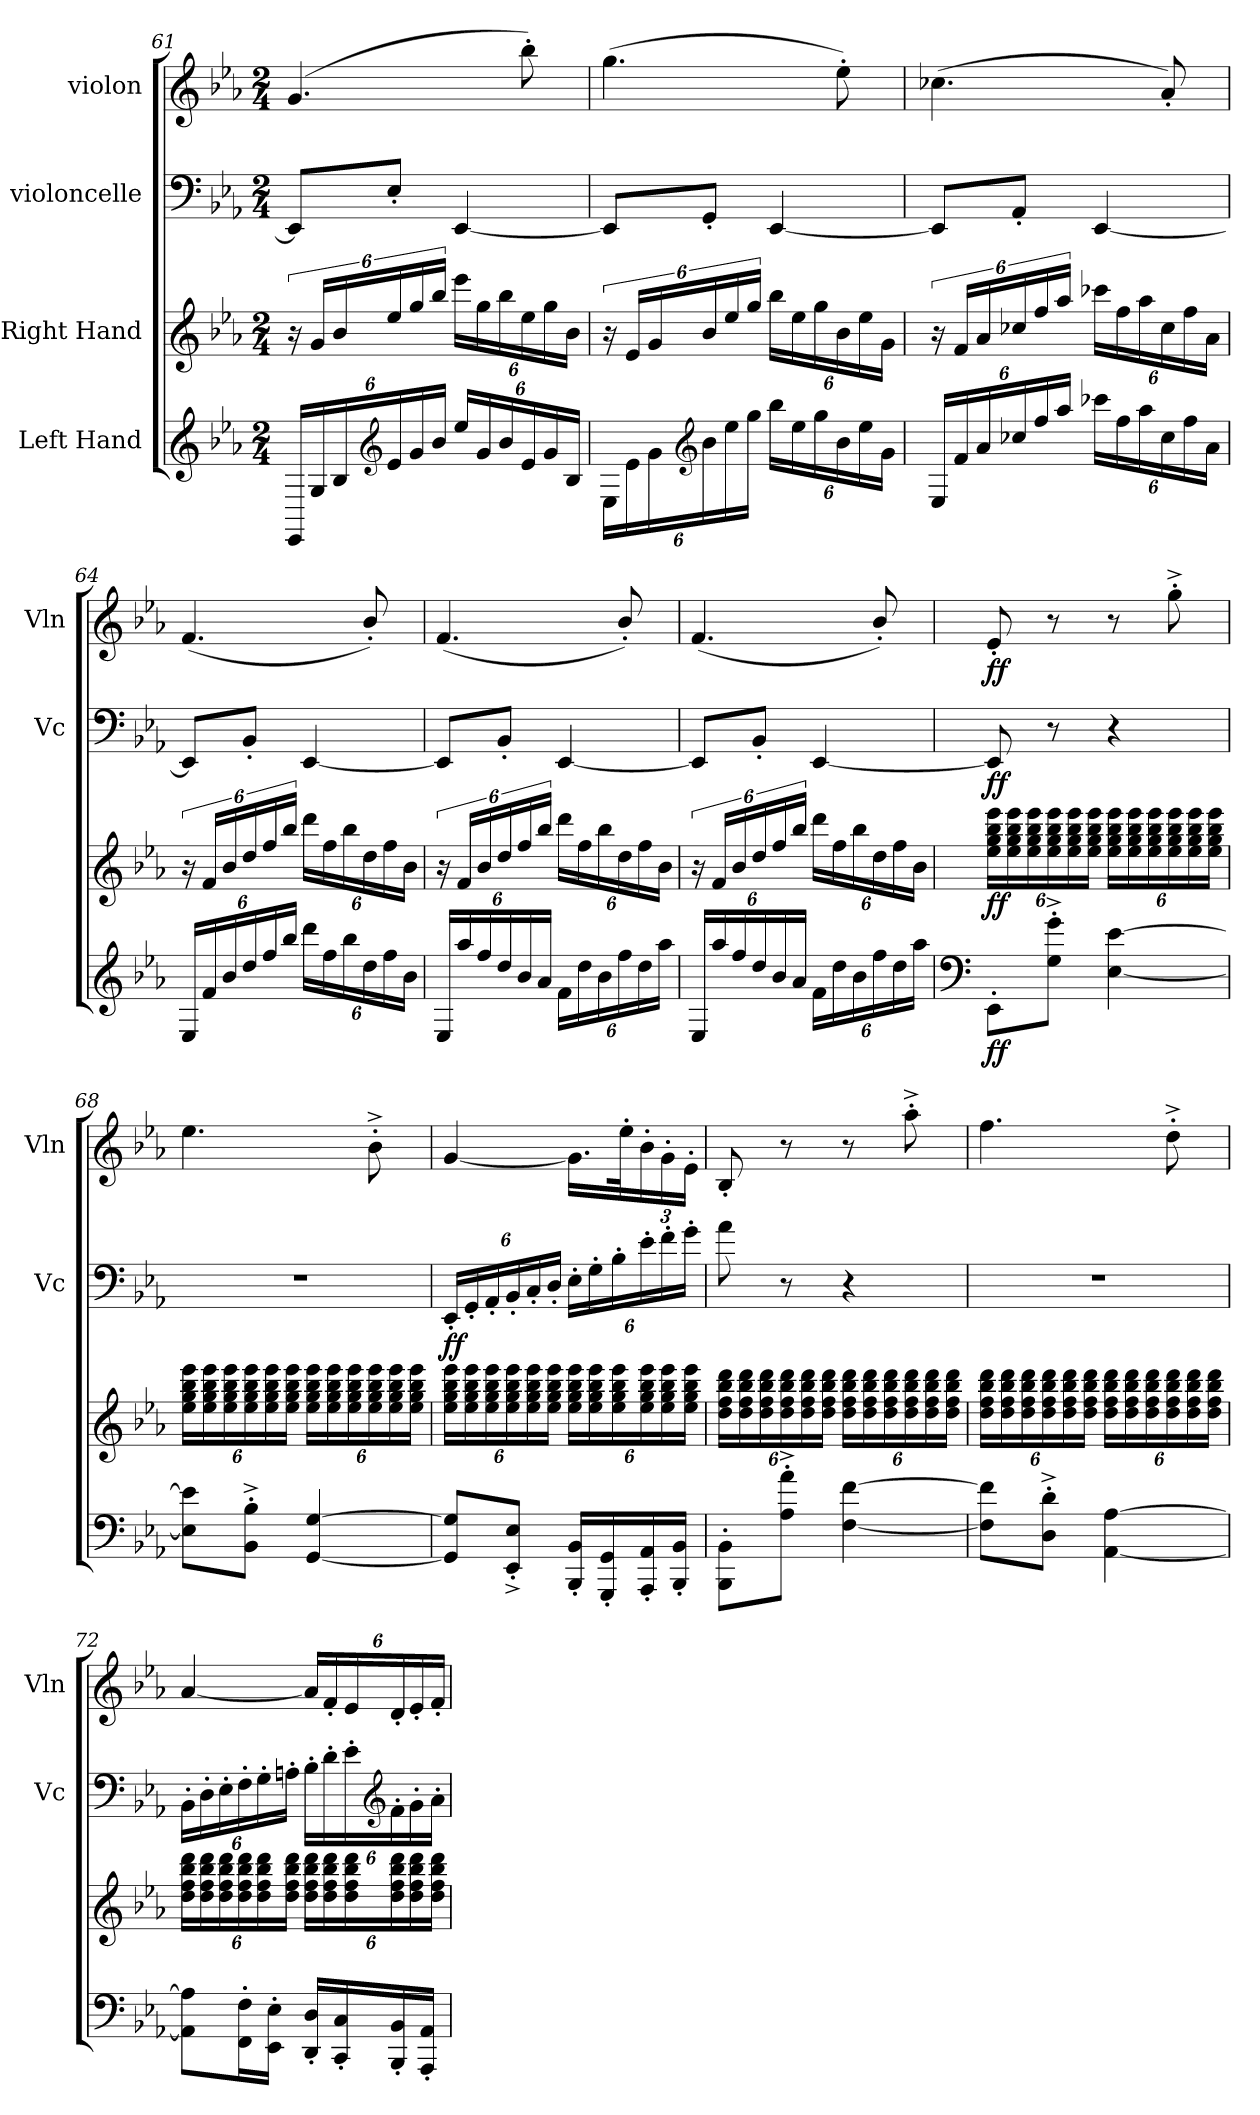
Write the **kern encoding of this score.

**kern	**dynam	**kern	**dynam	**kern	**dynam	**kern	**dynam
*part4	*part4	*part3	*part3	*part2	*part2	*part1	*part1
*staff4	*staff4	*staff3	*staff3	*staff2	*staff2	*staff1	*staff1
*I"Left Hand	*	*I"Right Hand	*	*I"violoncelle	*	*I"violon	*
*	*	*	*	*I'Vc	*	*I'Vln	*
*clefG2	*	*clefG2	*	*clefF4	*	*clefG2	*
*k[b-e-a-]	*	*k[b-e-a-]	*	*k[b-e-a-]	*	*k[b-e-a-]	*
*M2/4	*	*M2/4	*	*M2/4	*	*M2/4	*
*Xbrackettup	*	*	*	*	*	*	*
=61	=61	=61	=61	=61	=61	=61	=61
24EE-/LL	.	24r	.	8EE-/L]	.	(>4.g/	.
24G/	.	24g/LL	.	.	.	.	.
24B-/	.	24b-/	.	.	.	.	.
*clefG2	*	*	*	*	*	*	*
*	*	*Xbrackettup	*	*	*	*	*
24e-/	.	24ee-/	.	8E-'/J	.	.	.
24g/	.	24gg/	.	.	.	.	.
24b-/JJ	.	24bb-/JJ	.	.	.	.	.
24ee-/LL	.	24eee-\LL	.	[4EE-/	.	.	.
24g/	.	24gg\	.	.	.	.	.
24b-/	.	24bb-\	.	.	.	.	.
24e-/	.	24ee-\	.	.	.	8bb-'\)	.
24g/	.	24gg\	.	.	.	.	.
24B-/JJ	.	24b-\JJ	.	.	.	.	.
=62	=62	=62	=62	=62	=62	=62	=62
*	*	*brackettup	*	*	*	*	*
24E-\LL	.	24r	.	8EE-/L]	.	(>4.gg\	.
24e-\	.	24e-/LL	.	.	.	.	.
24g\	.	24g/	.	.	.	.	.
*clefG2	*	*	*	*	*	*	*
*	*	*Xbrackettup	*	*	*	*	*
24b-\	.	24b-/	.	8GG'/J	.	.	.
24ee-\	.	24ee-/	.	.	.	.	.
24gg\JJ	.	24gg/JJ	.	.	.	.	.
24bb-\LL	.	24bb-\LL	.	[4EE-/	.	.	.
24ee-\	.	24ee-\	.	.	.	.	.
24gg\	.	24gg\	.	.	.	.	.
24b-\	.	24b-\	.	.	.	8ee-'\)	.
24ee-\	.	24ee-\	.	.	.	.	.
24g\JJ	.	24g\JJ	.	.	.	.	.
!!LO:LB:g=z
=63	=63	=63	=63	=63	=63	=63	=63
*	*	*brackettup	*	*	*	*	*
24E-/LL	.	24r	.	8EE-/L]	.	(>4.cc-X\	.
24f/	.	24f/LL	.	.	.	.	.
24a-/	.	24a-/	.	.	.	.	.
*	*	*Xbrackettup	*	*	*	*	*
24cc-X/	.	24cc-X/	.	8AA-'/J	.	.	.
24ff/	.	24ff/	.	.	.	.	.
24aa-/JJ	.	24aa-/JJ	.	.	.	.	.
24ccc-X\LL	.	24ccc-X\LL	.	[4EE-/	.	.	.
24ff\	.	24ff\	.	.	.	.	.
24aa-\	.	24aa-\	.	.	.	.	.
24cc-\	.	24cc-\	.	.	.	8a-'/)	.
24ff\	.	24ff\	.	.	.	.	.
24a-\JJ	.	24a-\JJ	.	.	.	.	.
=64	=64	=64	=64	=64	=64	=64	=64
*	*	*brackettup	*	*	*	*	*
24E-/LL	.	24r	.	8EE-/L]	.	(<4.f/	.
24f/	.	24f/LL	.	.	.	.	.
24b-/	.	24b-/	.	.	.	.	.
*	*	*Xbrackettup	*	*	*	*	*
24dd/	.	24dd/	.	8BB-'/J	.	.	.
24ff/	.	24ff/	.	.	.	.	.
24bb-/JJ	.	24bb-/JJ	.	.	.	.	.
24ddd\LL	.	24ddd\LL	.	[4EE-/	.	.	.
24ff\	.	24ff\	.	.	.	.	.
24bb-\	.	24bb-\	.	.	.	.	.
24dd\	.	24dd\	.	.	.	8b-'/)	.
24ff\	.	24ff\	.	.	.	.	.
24b-\JJ	.	24b-\JJ	.	.	.	.	.
=65	=65	=65	=65	=65	=65	=65	=65
*	*	*brackettup	*	*	*	*	*
24E-/LL	.	24r	.	8EE-/L]	.	(<4.f/	.
24aa-/	.	24f/LL	.	.	.	.	.
24ff/	.	24b-/	.	.	.	.	.
*	*	*Xbrackettup	*	*	*	*	*
24dd/	.	24dd/	.	8BB-'/J	.	.	.
24b-/	.	24ff/	.	.	.	.	.
24a-/JJ	.	24bb-/JJ	.	.	.	.	.
24f\LL	.	24ddd\LL	.	[4EE-/	.	.	.
24dd\	.	24ff\	.	.	.	.	.
24b-\	.	24bb-\	.	.	.	.	.
24ff\	.	24dd\	.	.	.	8b-'/)	.
24dd\	.	24ff\	.	.	.	.	.
24aa-\JJ	.	24b-\JJ	.	.	.	.	.
!!LO:PB:g=z
=66	=66	=66	=66	=66	=66	=66	=66
*	*	*brackettup	*	*	*	*	*
24E-/LL	.	24r	.	8EE-/L]	.	(<4.f/	.
24aa-/	.	24f/LL	.	.	.	.	.
24ff/	.	24b-/	.	.	.	.	.
*	*	*Xbrackettup	*	*	*	*	*
24dd/	.	24dd/	.	8BB-'/J	.	.	.
24b-/	.	24ff/	.	.	.	.	.
24a-/JJ	.	24bb-/JJ	.	.	.	.	.
24f\LL	.	24ddd\LL	.	[4EE-/	.	.	.
24dd\	.	24ff\	.	.	.	.	.
24b-\	.	24bb-\	.	.	.	.	.
24ff\	.	24dd\	.	.	.	8b-'/)	.
24dd\	.	24ff\	.	.	.	.	.
24aa-\JJ	.	24b-\JJ	.	.	.	.	.
=67	=67	=67	=67	=67	=67	=67	=67
*clefF4	*	*	*	*	*	*	*
!	!LO:DY:b	!	!LO:DY:b	!	!LO:DY:b	!	!LO:DY:b
8EE-'\L	ff	24ee-\ 24gg\ 24bb-\ 24eee-\LL	ff	8EE-/]	ff	8e-'/	ff
.	.	24ee-\ 24gg\ 24bb-\ 24eee-\	.	.	.	.	.
.	.	24ee-\ 24gg\ 24bb-\ 24eee-\	.	.	.	.	.
8G\'^ 8g\'^J	.	24ee-\ 24gg\ 24bb-\ 24eee-\	.	8r	.	8r	.
.	.	24ee-\ 24gg\ 24bb-\ 24eee-\	.	.	.	.	.
.	.	24ee-\ 24gg\ 24bb-\ 24eee-\JJ	.	.	.	.	.
[4E-\ [4e-\	.	24ee-\ 24gg\ 24bb-\ 24eee-\LL	.	4r	.	8r	.
.	.	24ee-\ 24gg\ 24bb-\ 24eee-\	.	.	.	.	.
.	.	24ee-\ 24gg\ 24bb-\ 24eee-\	.	.	.	.	.
.	.	24ee-\ 24gg\ 24bb-\ 24eee-\	.	.	.	8gg'^\	.
.	.	24ee-\ 24gg\ 24bb-\ 24eee-\	.	.	.	.	.
.	.	24ee-\ 24gg\ 24bb-\ 24eee-\JJ	.	.	.	.	.
=68	=68	=68	=68	=68	=68	=68	=68
8E-\] 8e-\]L	.	24ee-\ 24gg\ 24bb-\ 24eee-\LL	.	2r	.	4.ee-\	.
.	.	24ee-\ 24gg\ 24bb-\ 24eee-\	.	.	.	.	.
.	.	24ee-\ 24gg\ 24bb-\ 24eee-\	.	.	.	.	.
8BB-\'^ 8B-\'^J	.	24ee-\ 24gg\ 24bb-\ 24eee-\	.	.	.	.	.
.	.	24ee-\ 24gg\ 24bb-\ 24eee-\	.	.	.	.	.
.	.	24ee-\ 24gg\ 24bb-\ 24eee-\JJ	.	.	.	.	.
[4GG/ [4G/	.	24ee-\ 24gg\ 24bb-\ 24eee-\LL	.	.	.	.	.
.	.	24ee-\ 24gg\ 24bb-\ 24eee-\	.	.	.	.	.
.	.	24ee-\ 24gg\ 24bb-\ 24eee-\	.	.	.	.	.
.	.	24ee-\ 24gg\ 24bb-\ 24eee-\	.	.	.	8b-'^\	.
.	.	24ee-\ 24gg\ 24bb-\ 24eee-\	.	.	.	.	.
.	.	24ee-\ 24gg\ 24bb-\ 24eee-\JJ	.	.	.	.	.
!!LO:PB:g=z
=69	=69	=69	=69	=69	=69	=69	=69
*	*	*	*	*Xbrackettup	*	*	*
!	!	!	!	!	!LO:DY:b	!	!
8GG/] 8G/]L	.	24ee-\ 24gg\ 24bb-\ 24eee-\LL	.	24EE-'/LL	ff	[4g/	.
.	.	24ee-\ 24gg\ 24bb-\ 24eee-\	.	24GG'/	.	.	.
.	.	24ee-\ 24gg\ 24bb-\ 24eee-\	.	24AA-'/	.	.	.
8EE-/'^ 8E-/'^J	.	24ee-\ 24gg\ 24bb-\ 24eee-\	.	24BB-'/	.	.	.
.	.	24ee-\ 24gg\ 24bb-\ 24eee-\	.	24C'/	.	.	.
.	.	24ee-\ 24gg\ 24bb-\ 24eee-\JJ	.	24D'/JJ	.	.	.
16BBB-/' 16BB-/'LL	.	24ee-\ 24gg\ 24bb-\ 24eee-\LL	.	24E-'\LL	.	16.g\LL]	.
.	.	24ee-\ 24gg\ 24bb-\ 24eee-\	.	24G'\	.	.	.
16GGG/' 16GG/'	.	.	.	.	.	.	.
.	.	24ee-\ 24gg\ 24bb-\ 24eee-\	.	24B-'\	.	.	.
.	.	.	.	.	.	32ee-'\K	.
*	*	*	*	*	*	*Xbrackettup	*
16AAA-/' 16AA-/'	.	24ee-\ 24gg\ 24bb-\ 24eee-\	.	24e-'\	.	24b-'\	.
.	.	24ee-\ 24gg\ 24bb-\ 24eee-\	.	24f'\	.	24g'\	.
16BBB-/' 16BB-/'JJ	.	.	.	.	.	.	.
.	.	24ee-\ 24gg\ 24bb-\ 24eee-\JJ	.	24g'\JJ	.	24e-'\JJ	.
=70	=70	=70	=70	=70	=70	=70	=70
8BBB-\' 8BB-\'L	.	24dd\ 24ff\ 24bb-\ 24ddd\LL	.	8a-\	.	8B-'/	.
.	.	24dd\ 24ff\ 24bb-\ 24ddd\	.	.	.	.	.
.	.	24dd\ 24ff\ 24bb-\ 24ddd\	.	.	.	.	.
8A-\'^ 8a-\'^J	.	24dd\ 24ff\ 24bb-\ 24ddd\	.	8r	.	8r	.
.	.	24dd\ 24ff\ 24bb-\ 24ddd\	.	.	.	.	.
.	.	24dd\ 24ff\ 24bb-\ 24ddd\JJ	.	.	.	.	.
[4F\ [4f\	.	24dd\ 24ff\ 24bb-\ 24ddd\LL	.	4r	.	8r	.
.	.	24dd\ 24ff\ 24bb-\ 24ddd\	.	.	.	.	.
.	.	24dd\ 24ff\ 24bb-\ 24ddd\	.	.	.	.	.
.	.	24dd\ 24ff\ 24bb-\ 24ddd\	.	.	.	8aa-'^\	.
.	.	24dd\ 24ff\ 24bb-\ 24ddd\	.	.	.	.	.
.	.	24dd\ 24ff\ 24bb-\ 24ddd\JJ	.	.	.	.	.
!!LO:LB:g=z
=71	=71	=71	=71	=71	=71	=71	=71
8F\] 8f\]L	.	24dd\ 24ff\ 24bb-\ 24ddd\LL	.	2r	.	4.ff\	.
.	.	24dd\ 24ff\ 24bb-\ 24ddd\	.	.	.	.	.
.	.	24dd\ 24ff\ 24bb-\ 24ddd\	.	.	.	.	.
8D\'^ 8d\'^J	.	24dd\ 24ff\ 24bb-\ 24ddd\	.	.	.	.	.
.	.	24dd\ 24ff\ 24bb-\ 24ddd\	.	.	.	.	.
.	.	24dd\ 24ff\ 24bb-\ 24ddd\JJ	.	.	.	.	.
[4AA-\ [4A-\	.	24dd\ 24ff\ 24bb-\ 24ddd\LL	.	.	.	.	.
.	.	24dd\ 24ff\ 24bb-\ 24ddd\	.	.	.	.	.
.	.	24dd\ 24ff\ 24bb-\ 24ddd\	.	.	.	.	.
.	.	24dd\ 24ff\ 24bb-\ 24ddd\	.	.	.	8dd'^\	.
.	.	24dd\ 24ff\ 24bb-\ 24ddd\	.	.	.	.	.
.	.	24dd\ 24ff\ 24bb-\ 24ddd\JJ	.	.	.	.	.
=72	=72	=72	=72	=72	=72	=72	=72
8AA-\] 8A-\]L	.	24dd\ 24ff\ 24bb-\ 24ddd\LL	.	24BB-'\LL	.	[4a-/	.
.	.	24dd\ 24ff\ 24bb-\ 24ddd\	.	24D'\	.	.	.
.	.	24dd\ 24ff\ 24bb-\ 24ddd\	.	24E-'\	.	.	.
16FF\' 16F\'L	.	24dd\ 24ff\ 24bb-\ 24ddd\	.	24F'\	.	.	.
.	.	24dd\ 24ff\ 24bb-\ 24ddd\	.	24G'\	.	.	.
16EE-\' 16E-\'JJ	.	.	.	.	.	.	.
.	.	24dd\ 24ff\ 24bb-\ 24ddd\JJ	.	24An'\JJ	.	.	.
16DD/' 16D/'LL	.	24dd\ 24ff\ 24bb-\ 24ddd\LL	.	24B-'\LL	.	24a-/LL]	.
.	.	24dd\ 24ff\ 24bb-\ 24ddd\	.	24d'\	.	24f'/	.
16CC/' 16C/'	.	.	.	.	.	.	.
.	.	24dd\ 24ff\ 24bb-\ 24ddd\	.	24e-'\	.	24e-/	.
*	*	*	*	*clefG2	*	*	*
16BBB-/' 16BB-/'	.	24dd\ 24ff\ 24bb-\ 24ddd\	.	24f'\	.	24d'/	.
.	.	24dd\ 24ff\ 24bb-\ 24ddd\	.	24g'\	.	24e-'/	.
16AAA-/' 16AA-/'JJ	.	.	.	.	.	.	.
.	.	24dd\ 24ff\ 24bb-\ 24ddd\JJ	.	24a-'\JJ	.	24f'/JJ	.
=	=	=	=	=	=	=	=
*-	*-	*-	*-	*-	*-	*-	*-
